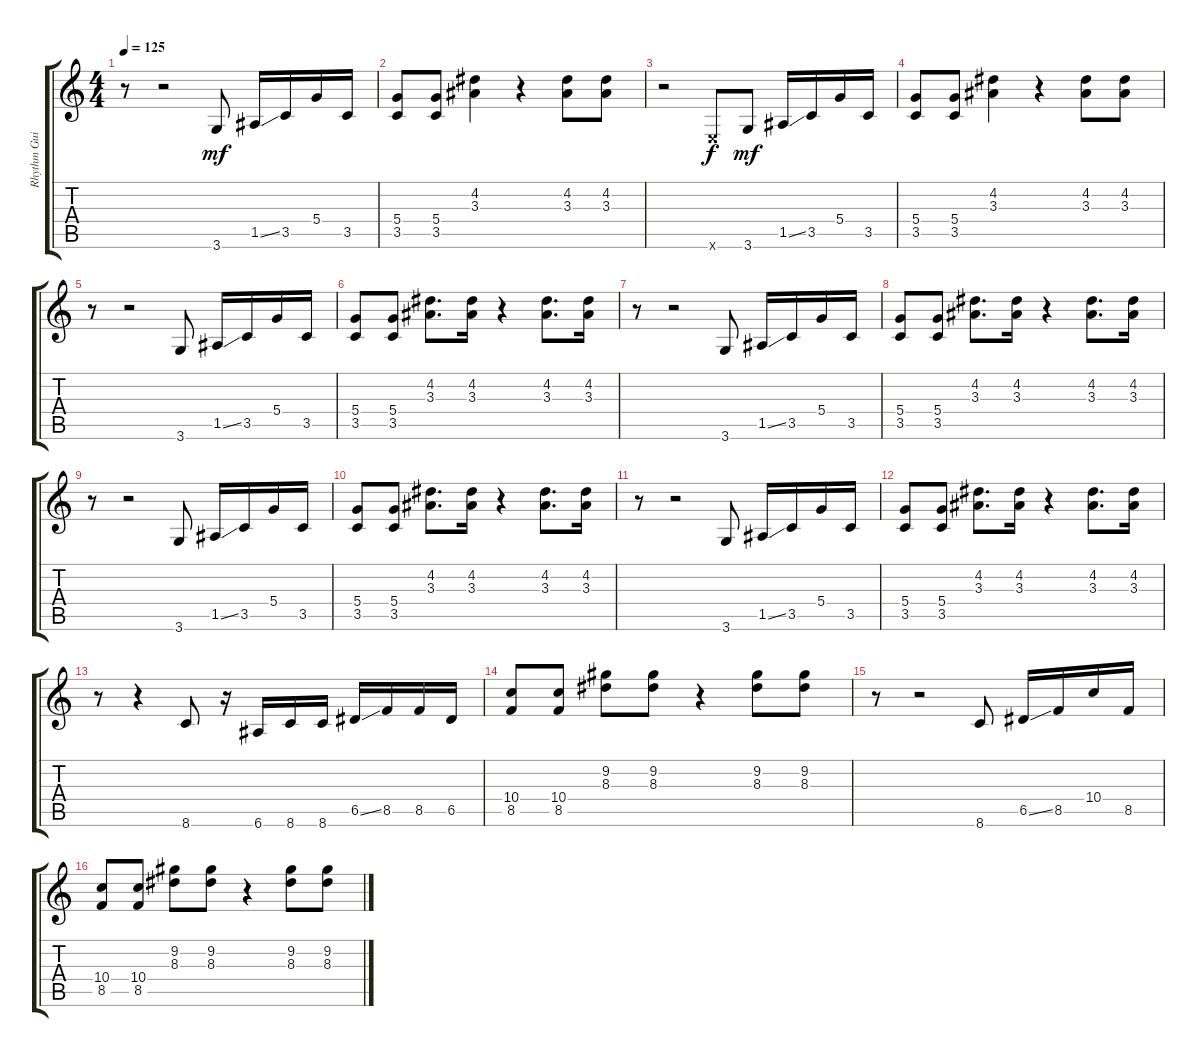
\track ("Rhythm Guitar" "Rhythm Gui") {instrument distortionguitar}
\staff {score tabs}
\tuning (E4 B3 G3 D3 A2 E2) {hide}
\ts (4 4)
\tempo 125
\clef g2
\ks c
r.8{dy mf} r.2 3.6.8 1.5{ss}.16 3.5.16 5.4.16 3.5.16 |
(5.4 3.5).8 (5.4 3.5).8 (4.2 3.3).4 r.4 (4.2 3.3).8 (4.2 3.3).8 |
r.2 0.6{x}.8{dy f} 3.6.8{dy mf} 1.5{ss}.16 3.5.16 5.4.16 3.5.16 |
(5.4 3.5).8 (5.4 3.5).8 (4.2 3.3).4 r.4 (4.2 3.3).8 (4.2 3.3).8 |
r.8 r.2 3.6.8 1.5{ss}.16 3.5.16 5.4.16 3.5.16 |
(5.4 3.5).8 (5.4 3.5).8 (4.2 3.3).8{d} (4.2 3.3).16 r.4 (4.2 3.3).8{d} (4.2 3.3).16 |
r.8 r.2 3.6.8 1.5{ss}.16 3.5.16 5.4.16 3.5.16 |
(5.4 3.5).8 (5.4 3.5).8 (4.2 3.3).8{d} (4.2 3.3).16 r.4 (4.2 3.3).8{d} (4.2 3.3).16 |
r.8 r.2 3.6.8 1.5{ss}.16 3.5.16 5.4.16 3.5.16 |
(5.4 3.5).8 (5.4 3.5).8 (4.2 3.3).8{d} (4.2 3.3).16 r.4 (4.2 3.3).8{d} (4.2 3.3).16 |
r.8 r.2 3.6.8 1.5{ss}.16 3.5.16 5.4.16 3.5.16 |
(5.4 3.5).8 (5.4 3.5).8 (4.2 3.3).8{d} (4.2 3.3).16 r.4 (4.2 3.3).8{d} (4.2 3.3).16 |
r.8 r.4 8.6.8 r.16 6.6.16 8.6.16 8.6.16 6.5{ss}.16 8.5.16 8.5.16 6.5.16 |
(10.4 8.5).8 (10.4 8.5).8 (9.2 8.3).8 (9.2 8.3).8 r.4 (9.2 8.3).8 (9.2 8.3).8 |
r.8 r.2 8.6.8 6.5{ss}.16 8.5.16 10.4.16 8.5.16 |
(10.4 8.5).8 (10.4 8.5).8 (9.2 8.3).8 (9.2 8.3).8 r.4 (9.2 8.3).8 (9.2 8.3).8
